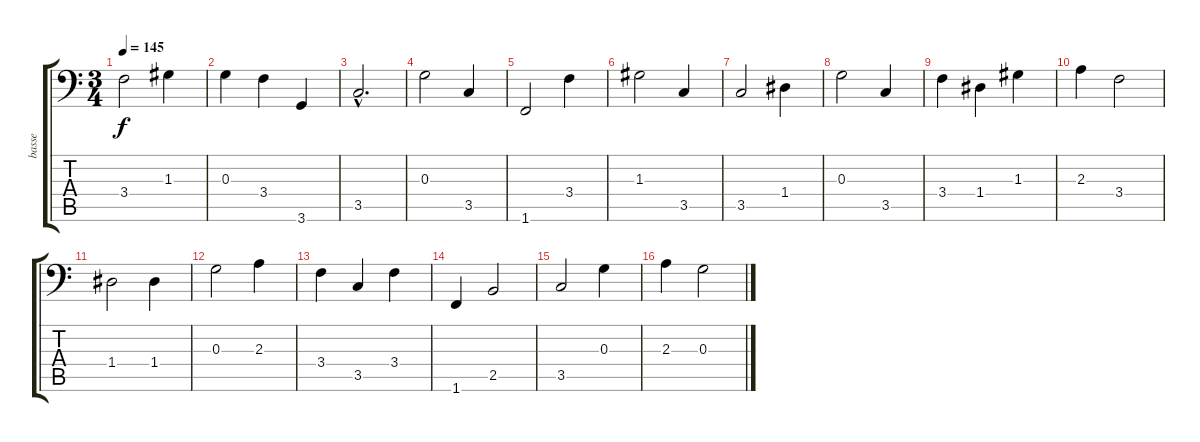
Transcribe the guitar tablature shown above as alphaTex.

\track ("basse" "basse") {instrument acousticbass}
\staff {score tabs}
\tuning (E3 B2 G2 D2 A1 E1) {hide}
\ts (3 4)
\tempo 145
\clef f4
\ks c
3.4.2{dy f} 1.3.4 |
0.3.4 3.4.4 3.6.4 |
3.5{hac}.2{d} |
0.3.2 3.5.4 |
1.6.2 3.4.4 |
1.3.2 3.5.4 |
3.5.2 1.4.4 |
0.3.2 3.5.4 |
3.4.4 1.4.4 1.3.4 |
2.3.4 3.4.2 |
1.4.2 1.4.4 |
0.3.2 2.3.4 |
3.4.4 3.5.4 3.4.4 |
1.6.4 2.5.2 |
3.5.2 0.3.4 |
2.3.4 0.3.2
